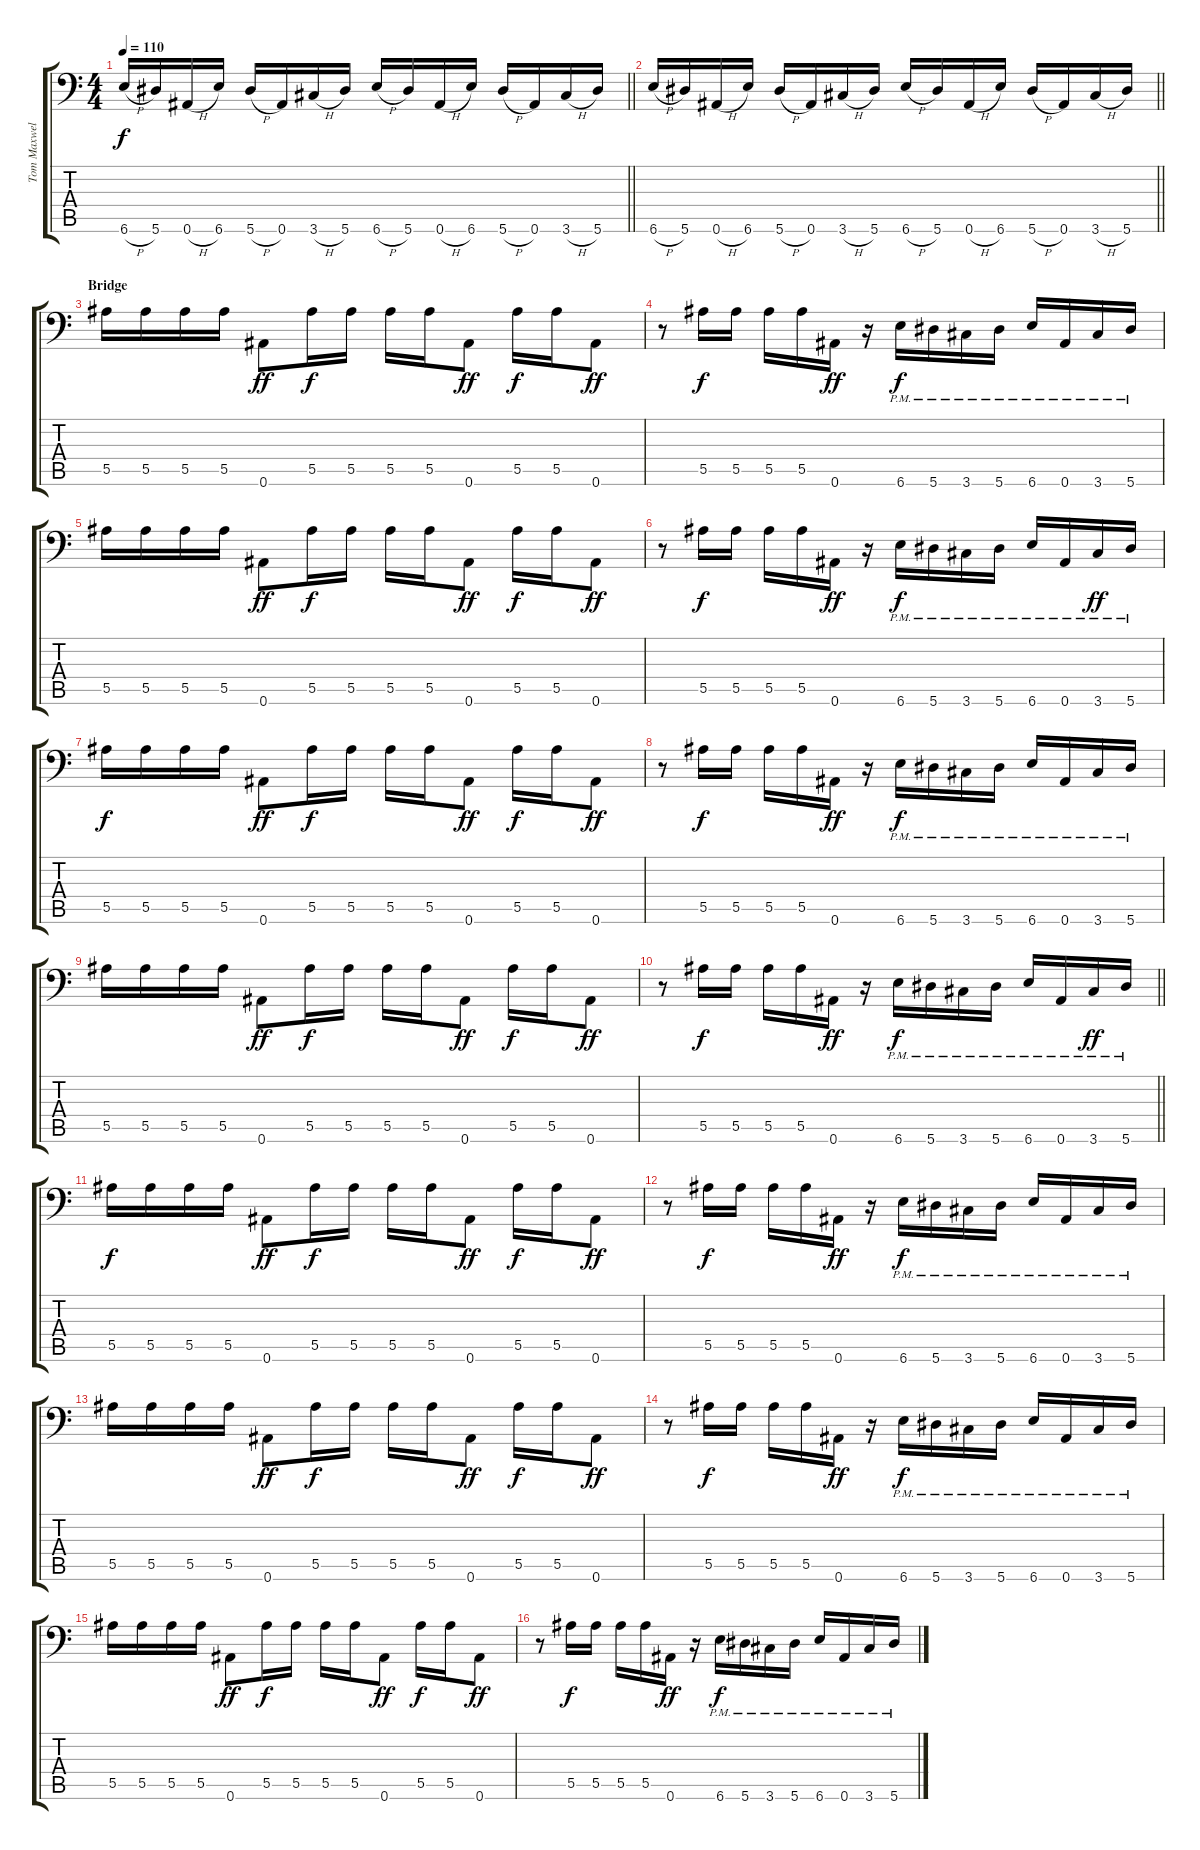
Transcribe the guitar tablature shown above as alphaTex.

\track ("Tom Maxwell" "Tom Maxwel") {instrument distortionguitar}
\staff {score tabs}
\tuning (C4 G3 Eb3 Bb2 F2 Bb1) {hide}
\ts (4 4)
\tempo 110
\clef f4
\barLineRight lightlight
\ks c
6.6{h}.16{dy f} 5.6.16 0.6{h}.16 6.6.16 5.6{h}.16 0.6.16 3.6{h}.16 5.6.16 6.6{h}.16 5.6.16 0.6{h}.16 6.6.16 5.6{h}.16 0.6.16 3.6{h}.16 5.6.16 |
\barLineRight lightlight
6.6{h}.16 5.6.16 0.6{h}.16 6.6.16 5.6{h}.16 0.6.16 3.6{h}.16 5.6.16 6.6{h}.16 5.6.16 0.6{h}.16 6.6.16 5.6{h}.16 0.6.16 3.6{h}.16 5.6.16 |
\section ("" "Bridge")
5.5.16 5.5.16 5.5.16 5.5.16 0.6.8{dy ff} 5.5.16{dy f} 5.5.16 5.5.16 5.5.16 0.6.8{dy ff} 5.5.16{dy f} 5.5.16 0.6.8{dy ff} |
r.8 5.5.16{dy f} 5.5.16 5.5.16 5.5.16 0.6.16{dy ff} r.16 6.6{pm}.16{dy f} 5.6{pm}.16 3.6{pm}.16 5.6{pm}.16 6.6{pm}.16 0.6{pm}.16 3.6{pm}.16 5.6{pm}.16 |
5.5.16 5.5.16 5.5.16 5.5.16 0.6.8{dy ff} 5.5.16{dy f} 5.5.16 5.5.16 5.5.16 0.6.8{dy ff} 5.5.16{dy f} 5.5.16 0.6.8{dy ff} |
r.8 5.5.16{dy f} 5.5.16 5.5.16 5.5.16 0.6.16{dy ff} r.16 6.6{pm}.16{dy f} 5.6{pm}.16 3.6{pm}.16 5.6{pm}.16 6.6{pm}.16 0.6{pm}.16 3.6{pm}.16{dy ff} 5.6{pm}.16 |
5.5.16{dy f} 5.5.16 5.5.16 5.5.16 0.6.8{dy ff} 5.5.16{dy f} 5.5.16 5.5.16 5.5.16 0.6.8{dy ff} 5.5.16{dy f} 5.5.16 0.6.8{dy ff} |
r.8 5.5.16{dy f} 5.5.16 5.5.16 5.5.16 0.6.16{dy ff} r.16 6.6{pm}.16{dy f} 5.6{pm}.16 3.6{pm}.16 5.6{pm}.16 6.6{pm}.16 0.6{pm}.16 3.6{pm}.16 5.6{pm}.16 |
5.5.16 5.5.16 5.5.16 5.5.16 0.6.8{dy ff} 5.5.16{dy f} 5.5.16 5.5.16 5.5.16 0.6.8{dy ff} 5.5.16{dy f} 5.5.16 0.6.8{dy ff} |
\barLineRight lightlight
r.8 5.5.16{dy f} 5.5.16 5.5.16 5.5.16 0.6.16{dy ff} r.16 6.6{pm}.16{dy f} 5.6{pm}.16 3.6{pm}.16 5.6{pm}.16 6.6{pm}.16 0.6{pm}.16 3.6{pm}.16{dy ff} 5.6{pm}.16 |
5.5.16{dy f} 5.5.16 5.5.16 5.5.16 0.6.8{dy ff} 5.5.16{dy f} 5.5.16 5.5.16 5.5.16 0.6.8{dy ff} 5.5.16{dy f} 5.5.16 0.6.8{dy ff} |
r.8 5.5.16{dy f} 5.5.16 5.5.16 5.5.16 0.6.16{dy ff} r.16 6.6{pm}.16{dy f} 5.6{pm}.16 3.6{pm}.16 5.6{pm}.16 6.6{pm}.16 0.6{pm}.16 3.6{pm}.16 5.6{pm}.16 |
5.5.16 5.5.16 5.5.16 5.5.16 0.6.8{dy ff} 5.5.16{dy f} 5.5.16 5.5.16 5.5.16 0.6.8{dy ff} 5.5.16{dy f} 5.5.16 0.6.8{dy ff} |
r.8 5.5.16{dy f} 5.5.16 5.5.16 5.5.16 0.6.16{dy ff} r.16 6.6{pm}.16{dy f} 5.6{pm}.16 3.6{pm}.16 5.6{pm}.16 6.6{pm}.16 0.6{pm}.16 3.6{pm}.16 5.6{pm}.16 |
5.5.16 5.5.16 5.5.16 5.5.16 0.6.8{dy ff} 5.5.16{dy f} 5.5.16 5.5.16 5.5.16 0.6.8{dy ff} 5.5.16{dy f} 5.5.16 0.6.8{dy ff} |
r.8 5.5.16{dy f} 5.5.16 5.5.16 5.5.16 0.6.16{dy ff} r.16 6.6{pm}.16{dy f} 5.6{pm}.16 3.6{pm}.16 5.6{pm}.16 6.6{pm}.16 0.6{pm}.16 3.6{pm}.16 5.6{pm}.16
